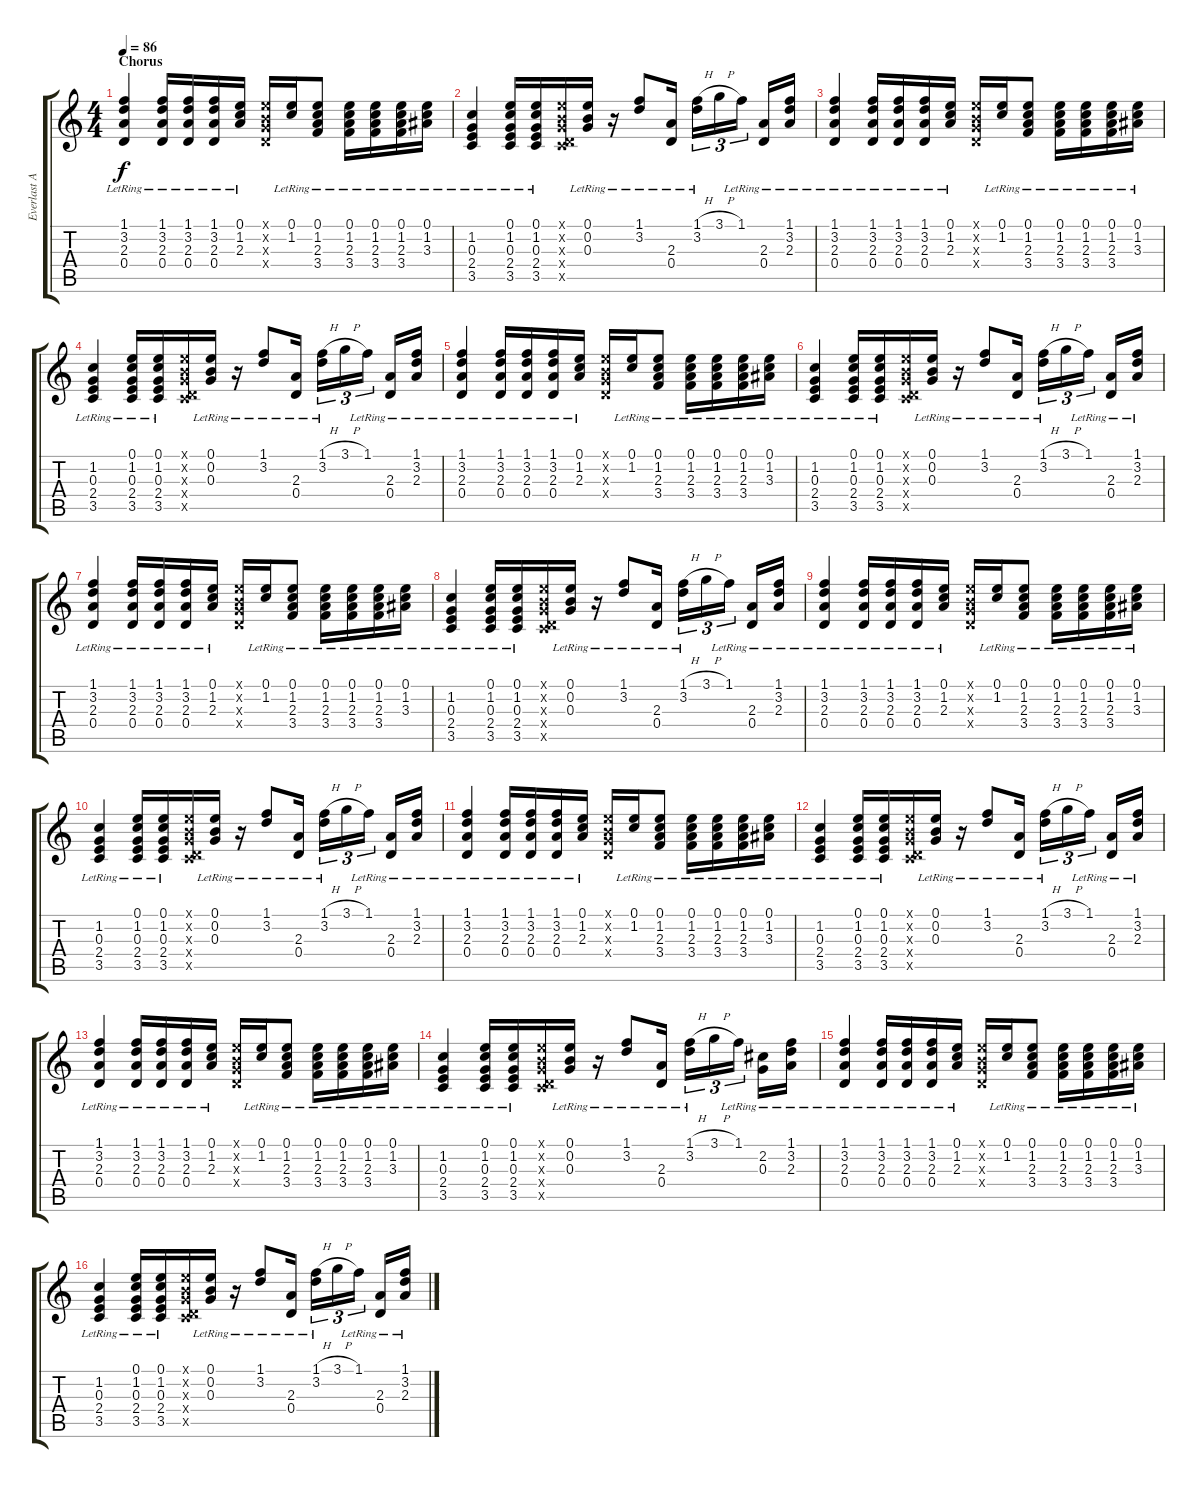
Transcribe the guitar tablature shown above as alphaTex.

\track ("Everlast Acoustik" "Everlast A") {instrument acousticguitarsteel}
\staff {score tabs}
\tuning (E4 B3 G3 D3 A2 E2) {hide}
\ts (4 4)
\section ("" "Chorus")
\tempo 86
\clef g2
\ks c
(1.1{lr} 3.2{lr} 2.3{lr} 0.4{lr}).4{dy f} (1.1{lr} 3.2{lr} 2.3{lr} 0.4{lr}).16 (1.1{lr} 3.2{lr} 2.3{lr} 0.4{lr}).16 (1.1{lr} 3.2{lr} 2.3{lr} 0.4{lr}).16 (0.1{lr} 1.2{lr} 2.3{lr}).16 (0.1{x} 0.2{x} 0.3{x} 0.4{x}).16 (0.1{lr} 1.2{lr}).16 (0.1{lr} 1.2{lr} 2.3{lr} 3.4{lr}).8 (0.1{lr} 1.2{lr} 2.3{lr} 3.4{lr}).16 (0.1{lr} 1.2{lr} 2.3{lr} 3.4{lr}).16 (0.1{lr} 1.2{lr} 2.3{lr} 3.4{lr}).16 (0.1{lr} 1.2{lr} 3.3{lr}).16 |
(1.2{lr} 0.3 2.4 3.5{lr}).4 (0.1{lr} 1.2{lr} 0.3{lr} 2.4{lr} 3.5{lr}).16 (0.1{lr} 1.2{lr} 0.3{lr} 2.4{lr} 3.5{lr}).16 (0.1{x} 0.2{x} 0.3{x} 0.4{x} 3.5{x}).16 (0.1{lr} 0.2{lr} 0.3{lr}).16 r.16 (1.1{lr} 3.2{lr}).8 (2.3{lr} 0.4{lr}).16 (1.1{h} 3.2{lr}).16{tu (3 2)} 3.1{h}.16{tu (3 2)} 1.1{lr}.16{tu (3 2)} (2.3{lr} 0.4{lr}).16 (1.1{lr} 3.2{lr} 2.3{lr}).16 |
(1.1{lr} 3.2{lr} 2.3{lr} 0.4{lr}).4 (1.1{lr} 3.2{lr} 2.3{lr} 0.4{lr}).16 (1.1{lr} 3.2{lr} 2.3{lr} 0.4{lr}).16 (1.1{lr} 3.2{lr} 2.3{lr} 0.4{lr}).16 (0.1{lr} 1.2{lr} 2.3{lr}).16 (0.1{x} 0.2{x} 0.3{x} 0.4{x}).16 (0.1{lr} 1.2{lr}).16 (0.1{lr} 1.2{lr} 2.3{lr} 3.4{lr}).8 (0.1{lr} 1.2{lr} 2.3{lr} 3.4{lr}).16 (0.1{lr} 1.2{lr} 2.3{lr} 3.4{lr}).16 (0.1{lr} 1.2{lr} 2.3{lr} 3.4{lr}).16 (0.1{lr} 1.2{lr} 3.3{lr}).16 |
(1.2{lr} 0.3 2.4 3.5{lr}).4 (0.1{lr} 1.2{lr} 0.3{lr} 2.4{lr} 3.5{lr}).16 (0.1{lr} 1.2{lr} 0.3{lr} 2.4{lr} 3.5{lr}).16 (0.1{x} 0.2{x} 0.3{x} 0.4{x} 3.5{x}).16 (0.1{lr} 0.2{lr} 0.3{lr}).16 r.16 (1.1{lr} 3.2{lr}).8 (2.3{lr} 0.4{lr}).16 (1.1{h} 3.2{lr}).16{tu (3 2)} 3.1{h}.16{tu (3 2)} 1.1{lr}.16{tu (3 2)} (2.3{lr} 0.4{lr}).16 (1.1{lr} 3.2{lr} 2.3{lr}).16 |
(1.1{lr} 3.2{lr} 2.3{lr} 0.4{lr}).4 (1.1{lr} 3.2{lr} 2.3{lr} 0.4{lr}).16 (1.1{lr} 3.2{lr} 2.3{lr} 0.4{lr}).16 (1.1{lr} 3.2{lr} 2.3{lr} 0.4{lr}).16 (0.1{lr} 1.2{lr} 2.3{lr}).16 (0.1{x} 0.2{x} 0.3{x} 0.4{x}).16 (0.1{lr} 1.2{lr}).16 (0.1{lr} 1.2{lr} 2.3{lr} 3.4{lr}).8 (0.1{lr} 1.2{lr} 2.3{lr} 3.4{lr}).16 (0.1{lr} 1.2{lr} 2.3{lr} 3.4{lr}).16 (0.1{lr} 1.2{lr} 2.3{lr} 3.4{lr}).16 (0.1{lr} 1.2{lr} 3.3{lr}).16 |
(1.2{lr} 0.3 2.4 3.5{lr}).4 (0.1{lr} 1.2{lr} 0.3{lr} 2.4{lr} 3.5{lr}).16 (0.1{lr} 1.2{lr} 0.3{lr} 2.4{lr} 3.5{lr}).16 (0.1{x} 0.2{x} 0.3{x} 0.4{x} 3.5{x}).16 (0.1{lr} 0.2{lr} 0.3{lr}).16 r.16 (1.1{lr} 3.2{lr}).8 (2.3{lr} 0.4{lr}).16 (1.1{h} 3.2{lr}).16{tu (3 2)} 3.1{h}.16{tu (3 2)} 1.1{lr}.16{tu (3 2)} (2.3{lr} 0.4{lr}).16 (1.1{lr} 3.2{lr} 2.3{lr}).16 |
(1.1{lr} 3.2{lr} 2.3{lr} 0.4{lr}).4 (1.1{lr} 3.2{lr} 2.3{lr} 0.4{lr}).16 (1.1{lr} 3.2{lr} 2.3{lr} 0.4{lr}).16 (1.1{lr} 3.2{lr} 2.3{lr} 0.4{lr}).16 (0.1{lr} 1.2{lr} 2.3{lr}).16 (0.1{x} 0.2{x} 0.3{x} 0.4{x}).16 (0.1{lr} 1.2{lr}).16 (0.1{lr} 1.2{lr} 2.3{lr} 3.4{lr}).8 (0.1{lr} 1.2{lr} 2.3{lr} 3.4{lr}).16 (0.1{lr} 1.2{lr} 2.3{lr} 3.4{lr}).16 (0.1{lr} 1.2{lr} 2.3{lr} 3.4{lr}).16 (0.1{lr} 1.2{lr} 3.3{lr}).16 |
(1.2{lr} 0.3 2.4 3.5{lr}).4 (0.1{lr} 1.2{lr} 0.3{lr} 2.4{lr} 3.5{lr}).16 (0.1{lr} 1.2{lr} 0.3{lr} 2.4{lr} 3.5{lr}).16 (0.1{x} 0.2{x} 0.3{x} 0.4{x} 3.5{x}).16 (0.1{lr} 0.2{lr} 0.3{lr}).16 r.16 (1.1{lr} 3.2{lr}).8 (2.3{lr} 0.4{lr}).16 (1.1{h} 3.2{lr}).16{tu (3 2)} 3.1{h}.16{tu (3 2)} 1.1{lr}.16{tu (3 2)} (2.3{lr} 0.4{lr}).16 (1.1{lr} 3.2{lr} 2.3{lr}).16 |
(1.1{lr} 3.2{lr} 2.3{lr} 0.4{lr}).4 (1.1{lr} 3.2{lr} 2.3{lr} 0.4{lr}).16 (1.1{lr} 3.2{lr} 2.3{lr} 0.4{lr}).16 (1.1{lr} 3.2{lr} 2.3{lr} 0.4{lr}).16 (0.1{lr} 1.2{lr} 2.3{lr}).16 (0.1{x} 0.2{x} 0.3{x} 0.4{x}).16 (0.1{lr} 1.2{lr}).16 (0.1{lr} 1.2{lr} 2.3{lr} 3.4{lr}).8 (0.1{lr} 1.2{lr} 2.3{lr} 3.4{lr}).16 (0.1{lr} 1.2{lr} 2.3{lr} 3.4{lr}).16 (0.1{lr} 1.2{lr} 2.3{lr} 3.4{lr}).16 (0.1{lr} 1.2{lr} 3.3{lr}).16 |
(1.2{lr} 0.3 2.4 3.5{lr}).4 (0.1{lr} 1.2{lr} 0.3{lr} 2.4{lr} 3.5{lr}).16 (0.1{lr} 1.2{lr} 0.3{lr} 2.4{lr} 3.5{lr}).16 (0.1{x} 0.2{x} 0.3{x} 0.4{x} 3.5{x}).16 (0.1{lr} 0.2{lr} 0.3{lr}).16 r.16 (1.1{lr} 3.2{lr}).8 (2.3{lr} 0.4{lr}).16 (1.1{h} 3.2{lr}).16{tu (3 2)} 3.1{h}.16{tu (3 2)} 1.1{lr}.16{tu (3 2)} (2.3{lr} 0.4{lr}).16 (1.1{lr} 3.2{lr} 2.3{lr}).16 |
(1.1{lr} 3.2{lr} 2.3{lr} 0.4{lr}).4 (1.1{lr} 3.2{lr} 2.3{lr} 0.4{lr}).16 (1.1{lr} 3.2{lr} 2.3{lr} 0.4{lr}).16 (1.1{lr} 3.2{lr} 2.3{lr} 0.4{lr}).16 (0.1{lr} 1.2{lr} 2.3{lr}).16 (0.1{x} 0.2{x} 0.3{x} 0.4{x}).16 (0.1{lr} 1.2{lr}).16 (0.1{lr} 1.2{lr} 2.3{lr} 3.4{lr}).8 (0.1{lr} 1.2{lr} 2.3{lr} 3.4{lr}).16 (0.1{lr} 1.2{lr} 2.3{lr} 3.4{lr}).16 (0.1{lr} 1.2{lr} 2.3{lr} 3.4{lr}).16 (0.1{lr} 1.2{lr} 3.3{lr}).16 |
(1.2{lr} 0.3 2.4 3.5{lr}).4 (0.1{lr} 1.2{lr} 0.3{lr} 2.4{lr} 3.5{lr}).16 (0.1{lr} 1.2{lr} 0.3{lr} 2.4{lr} 3.5{lr}).16 (0.1{x} 0.2{x} 0.3{x} 0.4{x} 3.5{x}).16 (0.1{lr} 0.2{lr} 0.3{lr}).16 r.16 (1.1{lr} 3.2{lr}).8 (2.3{lr} 0.4{lr}).16 (1.1{h} 3.2{lr}).16{tu (3 2)} 3.1{h}.16{tu (3 2)} 1.1{lr}.16{tu (3 2)} (2.3 0.4{lr}).16 (1.1{lr} 3.2{lr} 2.3{lr}).16 |
(1.1{lr} 3.2{lr} 2.3{lr} 0.4{lr}).4 (1.1{lr} 3.2{lr} 2.3{lr} 0.4{lr}).16 (1.1{lr} 3.2{lr} 2.3{lr} 0.4{lr}).16 (1.1{lr} 3.2{lr} 2.3{lr} 0.4{lr}).16 (0.1{lr} 1.2{lr} 2.3{lr}).16 (0.1{x} 0.2{x} 0.3{x} 0.4{x}).16 (0.1{lr} 1.2{lr}).16 (0.1{lr} 1.2{lr} 2.3{lr} 3.4{lr}).8 (0.1{lr} 1.2{lr} 2.3{lr} 3.4{lr}).16 (0.1{lr} 1.2{lr} 2.3{lr} 3.4{lr}).16 (0.1{lr} 1.2{lr} 2.3{lr} 3.4{lr}).16 (0.1{lr} 1.2{lr} 3.3{lr}).16 |
(1.2{lr} 0.3 2.4 3.5{lr}).4 (0.1{lr} 1.2{lr} 0.3{lr} 2.4{lr} 3.5{lr}).16 (0.1{lr} 1.2{lr} 0.3{lr} 2.4{lr} 3.5{lr}).16 (0.1{x} 0.2{x} 0.3{x} 0.4{x} 3.5{x}).16 (0.1{lr} 0.2{lr} 0.3{lr}).16 r.16 (1.1{lr} 3.2{lr}).8 (2.3{lr} 0.4{lr}).16 (1.1{h} 3.2{lr}).16{tu (3 2)} 3.1{h}.16{tu (3 2)} 1.1{lr}.16{tu (3 2)} (2.2{lr} 0.3{lr}).16 (1.1{lr} 3.2{lr} 2.3{lr}).16 |
(1.1{lr} 3.2{lr} 2.3{lr} 0.4{lr}).4 (1.1{lr} 3.2{lr} 2.3{lr} 0.4{lr}).16 (1.1{lr} 3.2{lr} 2.3{lr} 0.4{lr}).16 (1.1{lr} 3.2{lr} 2.3{lr} 0.4{lr}).16 (0.1{lr} 1.2{lr} 2.3{lr}).16 (0.1{x} 0.2{x} 0.3{x} 0.4{x}).16 (0.1{lr} 1.2{lr}).16 (0.1{lr} 1.2{lr} 2.3{lr} 3.4{lr}).8 (0.1{lr} 1.2{lr} 2.3{lr} 3.4{lr}).16 (0.1{lr} 1.2{lr} 2.3{lr} 3.4{lr}).16 (0.1{lr} 1.2{lr} 2.3{lr} 3.4{lr}).16 (0.1{lr} 1.2{lr} 3.3{lr}).16 |
(1.2{lr} 0.3 2.4 3.5{lr}).4 (0.1{lr} 1.2{lr} 0.3{lr} 2.4{lr} 3.5{lr}).16 (0.1{lr} 1.2{lr} 0.3{lr} 2.4{lr} 3.5{lr}).16 (0.1{x} 0.2{x} 0.3{x} 0.4{x} 3.5{x}).16 (0.1{lr} 0.2{lr} 0.3{lr}).16 r.16 (1.1{lr} 3.2{lr}).8 (2.3{lr} 0.4{lr}).16 (1.1{h} 3.2{lr}).16{tu (3 2)} 3.1{h}.16{tu (3 2)} 1.1{lr}.16{tu (3 2)} (2.3{lr} 0.4{lr}).16 (1.1{lr} 3.2{lr} 2.3{lr}).16
